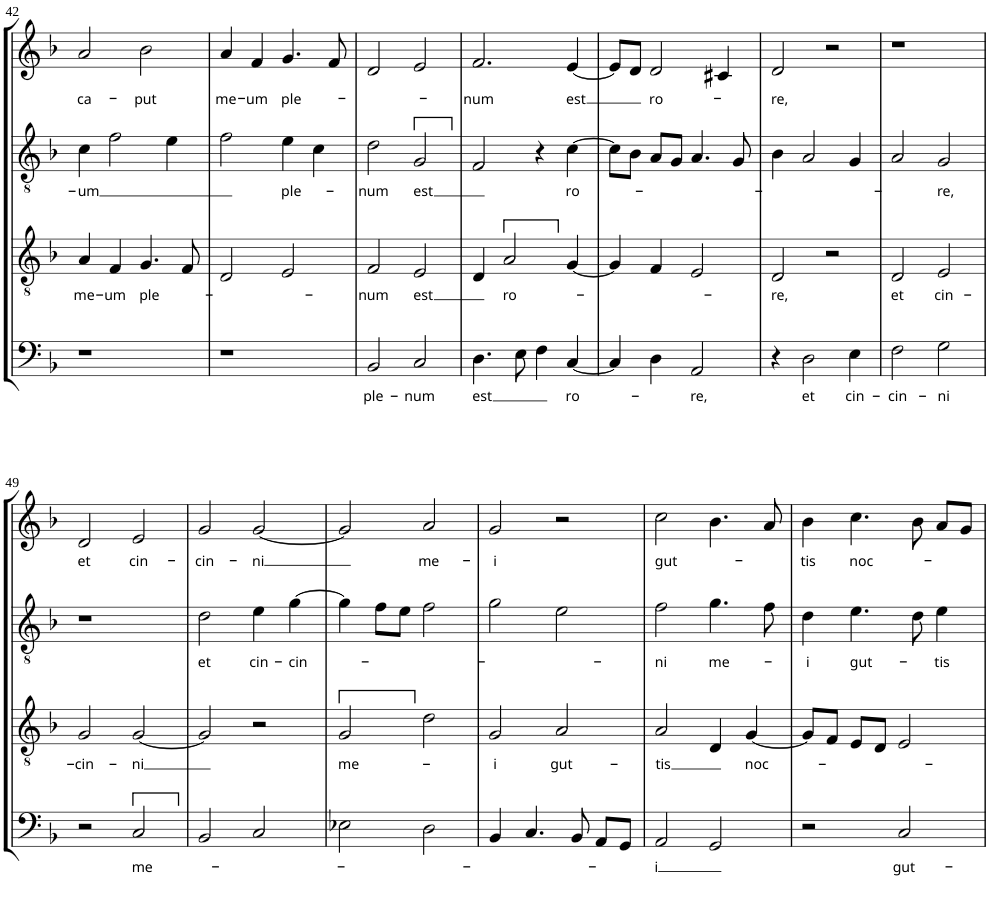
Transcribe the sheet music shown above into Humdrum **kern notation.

**kern	**text	**kern	**text	**kern	**text	**kern	**text
*part4	*part4	*part3	*part3	*part2	*part2	*part1	*part1
*staff4	*staff4	*staff3	*staff3	*staff2	*staff2	*staff1	*staff1
*I"Bassus	*	*I"Tenor	*	*I"Altus	*	*I"Cantus	*
!!LO:PB:g=z
*clefF4	*	*clefGv2	*	*clefGv2	*	*clefG2	*
*k[b-]	*	*k[b-]	*	*k[b-]	*	*k[b-]	*
*d:	*	*d:	*	*d:	*	*d:	*
*M2/2	*	*M2/2	*	*M2/2	*	*M2/2	*
*met(c|)	*	*met(c|)	*	*met(c|)	*	*met(c|)	*
=42	=42	=42	=42	=42	=42	=42	=42
!	!	!	!LO:LY:b	!	!LO:LY:b	!	!LO:LY:b
1r	.	4A/	me-	4c\	-um	2a/	ca-
!	!	!	!LO:LY:b	!	!	!	!
.	.	4F/	-um	2f\	.	.	.
!	!	!	!LO:LY:b	!	!	!	!LO:LY:b
.	.	4.G/	ple-	.	.	2b-\	-put
.	.	.	.	4e\	.	.	.
.	.	8F/	.	.	.	.	.
=43	=43	=43	=43	=43	=43	=43	=43
!	!	!	!	!	!	!	!LO:LY:b
1r	.	2D/	.	2f\	.	4a/	me-
!	!	!	!	!	!	!	!LO:LY:b
.	.	.	.	.	.	4f/	-um
!	!	!	!	!	!LO:LY:b	!	!LO:LY:b
.	.	2E/	.	4e\	ple-	4.g/	ple-
.	.	.	.	4c\	.	.	.
.	.	.	.	.	.	8f/	.
=44	=44	=44	=44	=44	=44	=44	=44
!	!LO:LY:b	!	!LO:LY:b	!	!LO:LY:b	!	!
2BB-/	ple-	2F/	-num	2d\	-num	2d/	.
!	!LO:LY:b	!	!LO:LY:b	!	!LO:LY:b	!	!
2C/	-num	2E/	est	2G/	est	2e/	.
=45	=45	=45	=45	=45	=45	=45	=45
!	!LO:LY:b	!	!	!	!	!	!LO:LY:b
4.D\	est	4D/	.	2F/	.	2.f/	-num
!	!	!	!LO:LY:b	!	!	!	!
.	.	2A/	ro-	.	.	.	.
8E\	.	.	.	.	.	.	.
4F\	.	.	.	4r	.	.	.
!	!LO:LY:b	!	!	!	!LO:LY:b	!	!LO:LY:b
[4C/	ro-	[4G/	.	[4c\	ro-	[4e/	est
=46	=46	=46	=46	=46	=46	=46	=46
4C/]	.	4G/]	.	8c\L]	.	8e/L]	.
.	.	.	.	8B-\J	.	8d/J	.
!	!	!	!	!	!	!	!LO:LY:b
4D\	.	4F/	.	8A/L	.	2d/	ro-
.	.	.	.	8G/J	.	.	.
!	!LO:LY:b	!	!	!	!	!	!
2AA/	-re,	2E/	.	4.A/	.	.	.
.	.	.	.	.	.	4c#X/	.
.	.	.	.	8G/	.	.	.
=47	=47	=47	=47	=47	=47	=47	=47
!	!	!	!LO:LY:b	!	!	!	!LO:LY:b
4r	.	2D/	-re,	4B-\	.	2d/	-re,
!	!LO:LY:b	!	!	!	!	!	!
2D\	et	.	.	2A/	.	.	.
.	.	2r	.	.	.	2r	.
!	!LO:LY:b	!	!	!	!	!	!
4E\	cin-	.	.	4G/	.	.	.
=48	=48	=48	=48	=48	=48	=48	=48
!	!LO:LY:b	!	!LO:LY:b	!	!	!	!
2F\	-cin-	2D/	et	2A/	.	1r	.
!	!LO:LY:b	!	!LO:LY:b	!	!LO:LY:b	!	!
2G\	-ni	2E/	cin-	2G/	-re,	.	.
!!LO:LB:g=z
=49	=49	=49	=49	=49	=49	=49	=49
!	!	!	!LO:LY:b	!	!	!	!LO:LY:b
2r	.	2G/	-cin-	1r	.	2d/	et
!	!LO:LY:b	!	!LO:LY:b	!	!	!	!LO:LY:b
2C/	me-	[2G/	-ni	.	.	2e/	cin-
=50	=50	=50	=50	=50	=50	=50	=50
!	!	!	!	!	!LO:LY:b	!	!LO:LY:b
2BB-/	.	2G/]	.	2d\	et	2g/	-cin-
!	!	!	!	!	!LO:LY:b	!	!LO:LY:b
2C/	.	2r	.	4e\	cin-	[2g/	-ni
!	!	!	!	!	!LO:LY:b	!	!
.	.	.	.	[4g\	-cin-	.	.
=51	=51	=51	=51	=51	=51	=51	=51
!	!	!	!LO:LY:b	!	!	!	!
2E-X\	.	2G/	me-	4g\]	.	2g/]	.
.	.	.	.	8f\L	.	.	.
.	.	.	.	8e\J	.	.	.
!	!	!	!	!	!	!	!LO:LY:b
2D\	.	2d\	.	2f\	.	2a/	me-
=52	=52	=52	=52	=52	=52	=52	=52
!	!	!	!LO:LY:b	!	!	!	!LO:LY:b
4BB-/	.	2G/	-i	2g\	.	2g/	-i
4.C/	.	.	.	.	.	.	.
!	!	!	!LO:LY:b	!	!	!	!
.	.	2A/	gut-	2e\	.	2r	.
8BB-/	.	.	.	.	.	.	.
8AA/L	.	.	.	.	.	.	.
8GG/J	.	.	.	.	.	.	.
=53	=53	=53	=53	=53	=53	=53	=53
!	!LO:LY:b	!	!LO:LY:b	!	!LO:LY:b	!	!LO:LY:b
2AA/	-i	2A/	-tis	2f\	-ni	2cc\	gut-
!	!	!	!	!	!LO:LY:b	!	!
2GG/	.	4D/	.	4.g\	me-	4.b-\	.
!	!	!	!LO:LY:b	!	!	!	!
.	.	[4G/	noc-	.	.	.	.
.	.	.	.	8f\	.	8a/	.
=54	=54	=54	=54	=54	=54	=54	=54
!	!	!	!	!	!LO:LY:b	!	!LO:LY:b
2r	.	8G/L]	.	4d\	-i	4b-\	-tis
.	.	8F/J	.	.	.	.	.
!	!	!	!	!	!LO:LY:b	!	!LO:LY:b
.	.	8E/L	.	4.e\	gut-	4.cc\	noc-
.	.	8D/J	.	.	.	.	.
!	!LO:LY:b	!	!	!	!	!	!
2C/	gut-	2E/	.	.	.	.	.
.	.	.	.	8d\	.	8b-\	.
!	!	!	!	!	!LO:LY:b	!	!
.	.	.	.	4e\	-tis	8a/L	.
.	.	.	.	.	.	8g/J	.
=	=	=	=	=	=	=	=
*-	*-	*-	*-	*-	*-	*-	*-
